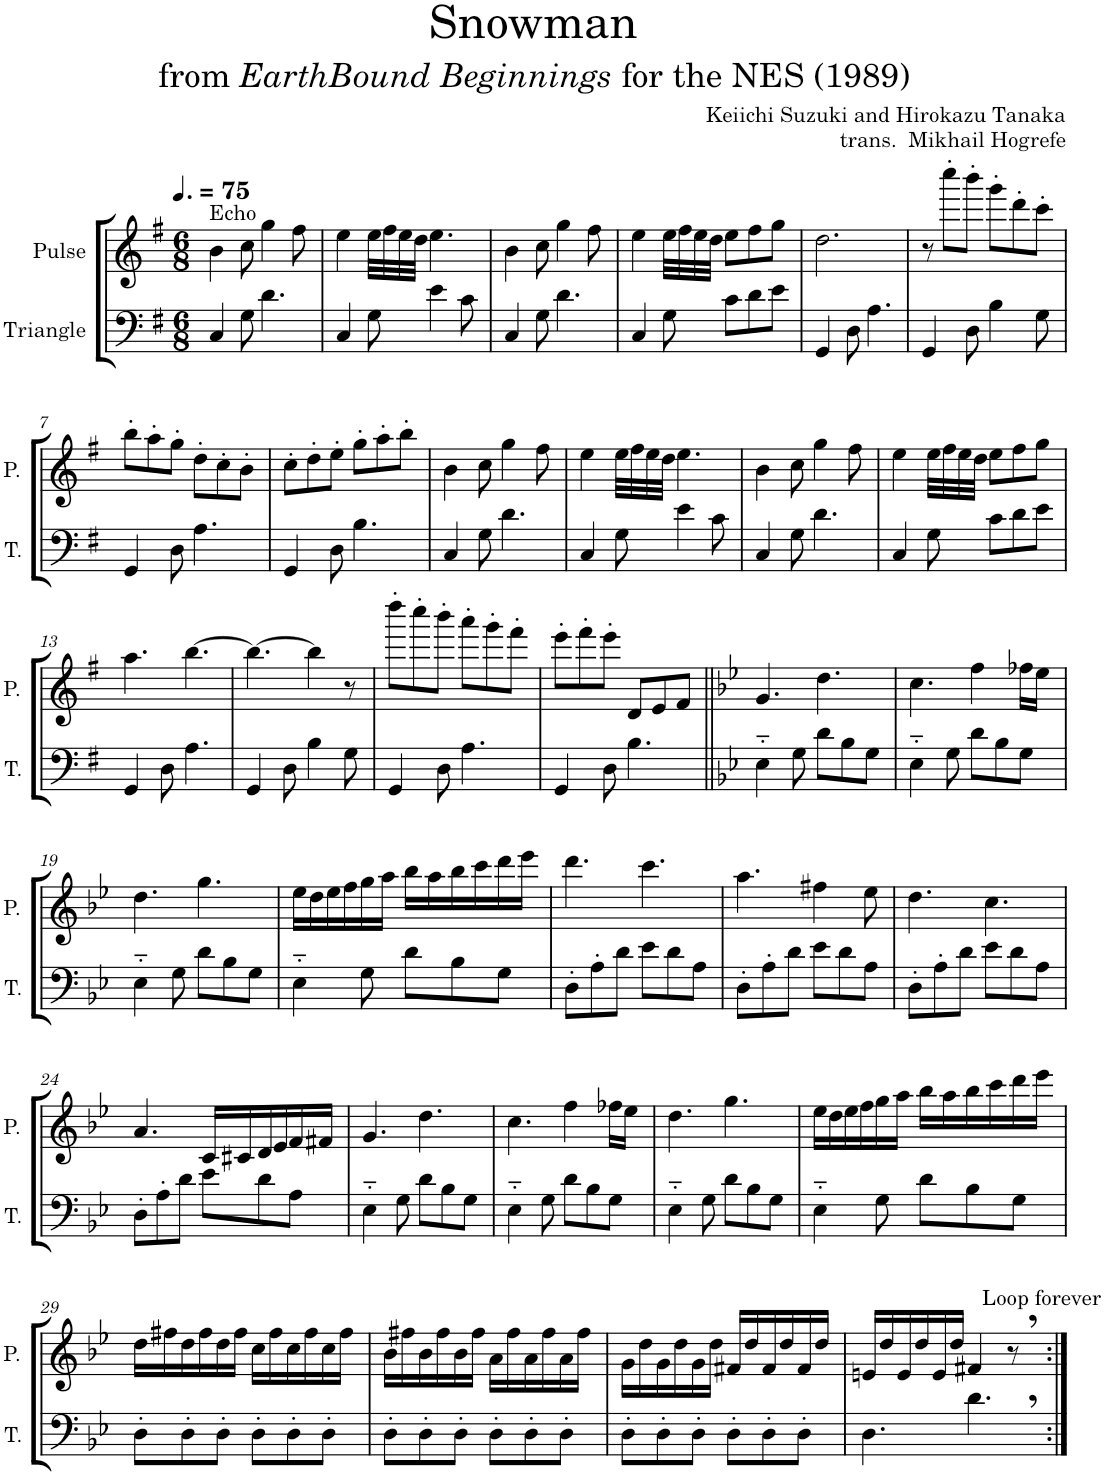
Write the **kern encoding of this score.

**kern	**kern	**kern
*part3	*part2	*part1
*staff3	*staff2	*staff1
*I"Triangle	*I"Square Synthesizer	*I"Pulse
*I'T.	*	*I'P.
*	*stria5	*
*clefF4	*clefG2	*clefG2
*k[f#]	*k[f#]	*k[f#]
*M6/8	*M6/8	*M6/8
*MM113	*MM113	*MM113
=1	=1	=1
!	!	!LO:TX:a:t=Echo
4C/	8r	4b\
.	32r	.
.	4b	.
8G\	.	8cc\
4.d\	.	4gg\
.	8cc\L	.
.	[8..gg\J	.
.	.	8ff#\
=2	=2	=2
4C/	32gg\KKL]	4ee\
.	8ff#\J	.
.	4ee	.
8G\	.	32ee\LLL
.	.	32ff#\
.	.	32ee\
.	.	32dd\JJJ
4e\	.	4.ee\
.	32ee\LLL	.
.	32ff#\	.
.	32ee\	.
.	32dd\JJ	.
.	[8..ee\J	.
8c\	.	.
=3	=3	=3
4C/	8ee\L_	4b\
.	32ee\Jkk]	.
.	4b	.
8G\	.	8cc\
4.d\	.	4gg\
.	8cc\L	.
.	[8..gg\J	.
.	.	8ff#\
=4	=4	=4
4C/	32gg\KKL]	4ee\
.	8ff#\J	.
.	4ee	.
8G\	.	32ee\LLL
.	.	32ff#\
.	.	32ee\
.	.	32dd\JJJ
8c\L	.	8ee\L
.	32ee\LLL	.
.	32ff#\	.
.	32ee\	.
8d\	32dd\JJ	8ff#\
.	8ee\	.
8e\J	.	8gg\J
.	[16.ff#\Jk	.
=5	=5	=5
4GG/	32ff#\KKL]	2.dd\
.	8gg\	.
.	[8..dd\J	.
8D\	.	.
4.A\	4.dd_	.
=6	=6	=6
4GG/	8dd\L_	8r
.	32dd\Jkk]	8cccc'\L
.	8r	.
8D\	.	8bbb'\J
.	8cccc'	.
4B\	.	8ggg'\L
.	8bbb'\L	.
.	.	8ddd'\
.	8ggg'\	.
8G\	.	8ccc'\J
.	[16.ddd'\Jk	.
!!LO:LB:g=z
=7	=7	=7
4GG/	32ddd\KKL]	8bb'\L
.	8ccc'\	.
.	.	8aa'\
.	8bb'\	.
8D\	.	8gg'\J
.	8aa'\J	.
4.A\	.	8dd'\L
.	8gg'\L	.
.	.	8cc'\
.	8dd'\	.
.	.	8b'\J
.	[16.cc'\Jk	.
=8	=8	=8
4GG/	32cc\KKL]	8cc'\L
.	8b'\	.
.	.	8dd'\
.	8cc'\	.
8D\	.	8ee'\J
.	8dd'\J	.
4.B\	.	8gg'\L
.	8ee'\L	.
.	.	8aa'\
.	8gg'\	.
.	.	8bb'\J
.	[16.aa'\Jk	.
=9	=9	=9
4C/	32aa\KKL]	4b\
.	8bb'\J	.
.	4b	.
8G\	.	8cc\
4.d\	.	4gg\
.	8cc\L	.
.	[8..gg\J	.
.	.	8ff#\
=10	=10	=10
4C/	32gg\KKL]	4ee\
.	8ff#\J	.
.	4ee	.
8G\	.	32ee\LLL
.	.	32ff#\
.	.	32ee\
.	.	32dd\JJJ
4e\	.	4.ee\
.	32ee\LLL	.
.	32ff#\	.
.	32ee\	.
.	32dd\JJ	.
.	[8..ee\J	.
8c\	.	.
=11	=11	=11
4C/	8ee\L_	4b\
.	32ee\Jkk]	.
.	4b	.
8G\	.	8cc\
4.d\	.	4gg\
.	8cc\L	.
.	[8..gg\J	.
.	.	8ff#\
=12	=12	=12
4C/	32gg\KKL]	4ee\
.	8ff#\J	.
.	4ee	.
8G\	.	32ee\LLL
.	.	32ff#\
.	.	32ee\
.	.	32dd\JJJ
8c\L	.	8ee\L
.	32ee\LLL	.
.	32ff#\	.
.	32ee\	.
8d\	32dd\JJ	8ff#\
.	8ee\	.
8e\J	.	8gg\J
.	[16.ff#\Jk	.
!!LO:LB:g=z
=13	=13	=13
4GG/	32ff#\KKL]	4.aa\
.	8gg\J	.
.	4.aa	.
8D\	.	.
4.A\	.	[4.bb\
.	[8..bb	.
=14	=14	=14
4GG/	8bb\L_	4.bb\_
.	32bb\Jkk_	.
.	4.bb_	.
8D\	.	.
4B\	.	4bb\]
.	8..bb_	.
8G\	.	8r
=15	=15	=15
4GG/	32bb]	8dddd'\L
.	8r	.
.	.	8cccc'\
.	8dddd'\L	.
8D\	.	8bbb'\J
.	8cccc'\J	.
4.A\	.	8aaa'\L
.	8bbb'\L	.
.	.	8ggg'\
.	8aaa'\	.
.	.	8fff#'\J
.	[16.ggg'\Jk	.
=16	=16	=16
4GG/	32ggg\KKL]	8eee'\L
.	8fff#'\	.
.	.	8fff#'\
.	8eee'\	.
8D\	.	8eee'\J
.	8fff#'\J	.
4.B\	.	8d/L
.	8eee'\L	.
.	.	8e/
.	8d\	.
.	.	8f#/J
.	[16.e\Jk	.
=17||	=17||	=17||
*k[b-e-]	*k[b-e-]	*k[b-e-]
4E-\	32e/KKL]	4.g/
.	8f#X/J	.
.	4.g	.
8G\	.	.
8d\L	.	4.dd\
8B-\	.	.
.	[8..dd	.
8G\J	.	.
=18	=18	=18
4E-\	8dd\L_	4.cc\
.	32dd\Jkk]	.
.	4.cc	.
8G\	.	.
8d\L	.	4ff\
8B-\	.	.
.	[8..ff	.
8G\J	.	16ff-X\LL
.	.	16ee-\JJ
!!LO:LB:g=z
=19	=19	=19
4E-\	32ff\KLL]	4.dd\
.	16ff-X\	.
.	16ee-\JJ	.
.	4.dd	.
8G\	.	.
8d\L	.	4.gg\
8B-\	.	.
.	[8..gg	.
8G\J	.	.
=20	=20	=20
4E-\	8gg\L_	16ee-\LL
.	.	16dd\
.	32gg\KL]	16ee-\
.	16ee-\	.
.	.	16ff\
.	16dd\	.
8G\	.	16gg\
.	16ee-\	.
.	.	16aa\JJ
.	16ff\JJ	.
8d\L	.	16bb-\LL
.	16gg\LL	.
.	.	16aa\
.	16aa\	.
8B-\	.	16bb-\
.	16bb-\	.
.	.	16ccc\
.	16aa\	.
8G\J	.	16ddd\
.	16bb-\	.
.	.	16eee-\JJ
.	[32ccc\JJk	.
=21	=21	=21
8D'\L	32ccc\KLL]	4.ddd\
.	16ddd\	.
.	16eee-\JJ	.
8A'\	.	.
.	4.ddd	.
8d\J	.	.
8e-\L	.	4.ccc\
8d\	.	.
.	[8..ccc	.
8A\J	.	.
=22	=22	=22
8D'\L	8ccc\L_	4.aa\
8A'\	32ccc\Jkk]	.
.	4.aa	.
8d\J	.	.
8e-\L	.	4ff#X\
8d\	.	.
.	[8..ff#X	.
8A\J	.	8ee-\
=23	=23	=23
8D'\L	32ff#\KKL]	4.dd\
.	8ee-\J	.
8A'\	.	.
.	4.dd	.
8d\J	.	.
8e-\L	.	4.cc\
8d\	.	.
.	[8..cc	.
8A\J	.	.
!!LO:LB:g=z
=24	=24	=24
8D'\L	8cc\L_	4.a/
8A'\	32cc\Jkk]	.
.	4.a	.
8d\J	.	.
8e-\L	.	16c/LL
.	.	16c#X/
8d\	.	16d/
.	16c/LL	.
.	.	16e-/
.	16c#X/	.
8A\J	.	16f/
.	16d/	.
.	.	16f#X/JJ
.	[32e-/JJk	.
=25	=25	=25
4E-\	32e-/KLL]	4.g/
.	16f/	.
.	16f#X/JJ	.
.	4.g	.
8G\	.	.
8d\L	.	4.dd\
8B-\	.	.
.	[8..dd	.
8G\J	.	.
=26	=26	=26
4E-\	8dd\L_	4.cc\
.	32dd\Jkk]	.
.	4.cc	.
8G\	.	.
8d\L	.	4ff\
8B-\	.	.
.	[8..ff	.
8G\J	.	16ff-X\LL
.	.	16ee-\JJ
=27	=27	=27
4E-\	32ff\KLL]	4.dd\
.	16ff-X\	.
.	16ee-\JJ	.
.	4.dd	.
8G\	.	.
8d\L	.	4.gg\
8B-\	.	.
.	[8..gg	.
8G\J	.	.
=28	=28	=28
4E-\	8gg\L_	16ee-\LL
.	.	16dd\
.	32gg\KL]	16ee-\
.	16ee-\	.
.	.	16ff\
.	16dd\	.
8G\	.	16gg\
.	16ee-\	.
.	.	16aa\JJ
.	16ff\JJ	.
8d\L	.	16bb-\LL
.	16gg\LL	.
.	.	16aa\
.	16aa\	.
8B-\	.	16bb-\
.	16bb-\	.
.	.	16ccc\
.	16aa\	.
8G\J	.	16ddd\
.	16bb-\	.
.	.	16eee-\JJ
.	[32ccc\JJk	.
!!LO:LB:g=z
=29	=29	=29
8D'\L	32ccc\KLL]	16dd\LL
.	16ddd\	.
.	.	16ff#X\
.	16eee-\	.
8D'\	.	16dd\
.	16dd\	.
.	.	16ff#\
.	16ff#X\	.
8D'\J	.	16dd\
.	16dd\	.
.	.	16ff#\JJ
.	16ff#\JJ	.
8D'\L	.	16cc\LL
.	16dd\LL	.
.	.	16ff#\
.	16ff#\	.
8D'\	.	16cc\
.	16cc\	.
.	.	16ff#\
.	16ff#\	.
8D'\J	.	16cc\
.	16cc\	.
.	.	16ff#\JJ
.	[32ff#\JJk	.
=30	=30	=30
8D'\L	32ff#\KLL]	16b-\LL
.	16cc\	.
.	.	16ff#X\
.	16ff#X\	.
8D'\	.	16b-\
.	16b-\	.
.	.	16ff#\
.	16ff#\	.
8D'\J	.	16b-\
.	16b-\	.
.	.	16ff#\JJ
.	16ff#\JJ	.
8D'\L	.	16a\LL
.	16b-\LL	.
.	.	16ff#\
.	16ff#\	.
8D'\	.	16a\
.	16a\	.
.	.	16ff#\
.	16ff#\	.
8D'\J	.	16a\
.	16a\	.
.	.	16ff#\JJ
.	[32ff#\JJk	.
=31	=31	=31
8D'\L	32ff#\KLL]	16g\LL
.	16a\	.
.	.	16dd\
.	16ff#X\	.
8D'\	.	16g\
.	16g\	.
.	.	16dd\
.	16dd\	.
8D'\J	.	16g\
.	16g\	.
.	.	16dd\JJ
.	16dd\JJ	.
8D'\L	.	16f#X/LL
.	16g\LL	.
.	.	16dd/
.	16dd\	.
8D'\	.	16f#/
.	16f#X\	.
.	.	16dd/
.	16dd\	.
8D'\J	.	16f#/
.	16f#\	.
.	.	16dd/JJ
.	[32dd\JJk	.
=32	=32	=32
4.D\	32dd\KLL]	16en/LL
.	16f#X\	.
.	.	16dd/
.	16dd\	.
.	.	16e/
.	16en\	.
.	.	16dd/
.	16dd\	.
.	.	16e/
.	16e\	.
.	.	16dd/JJ
.	16dd\JJ	.
!	!	!LO:TX:a:t=Loop forever
4.d,\	.	4f#X/
.	16e/LL	.
.	16dd/J	.
.	8..f#/J	.
.	.	8r
=:|!	=:|!	=:|!
*-	*-	*-
